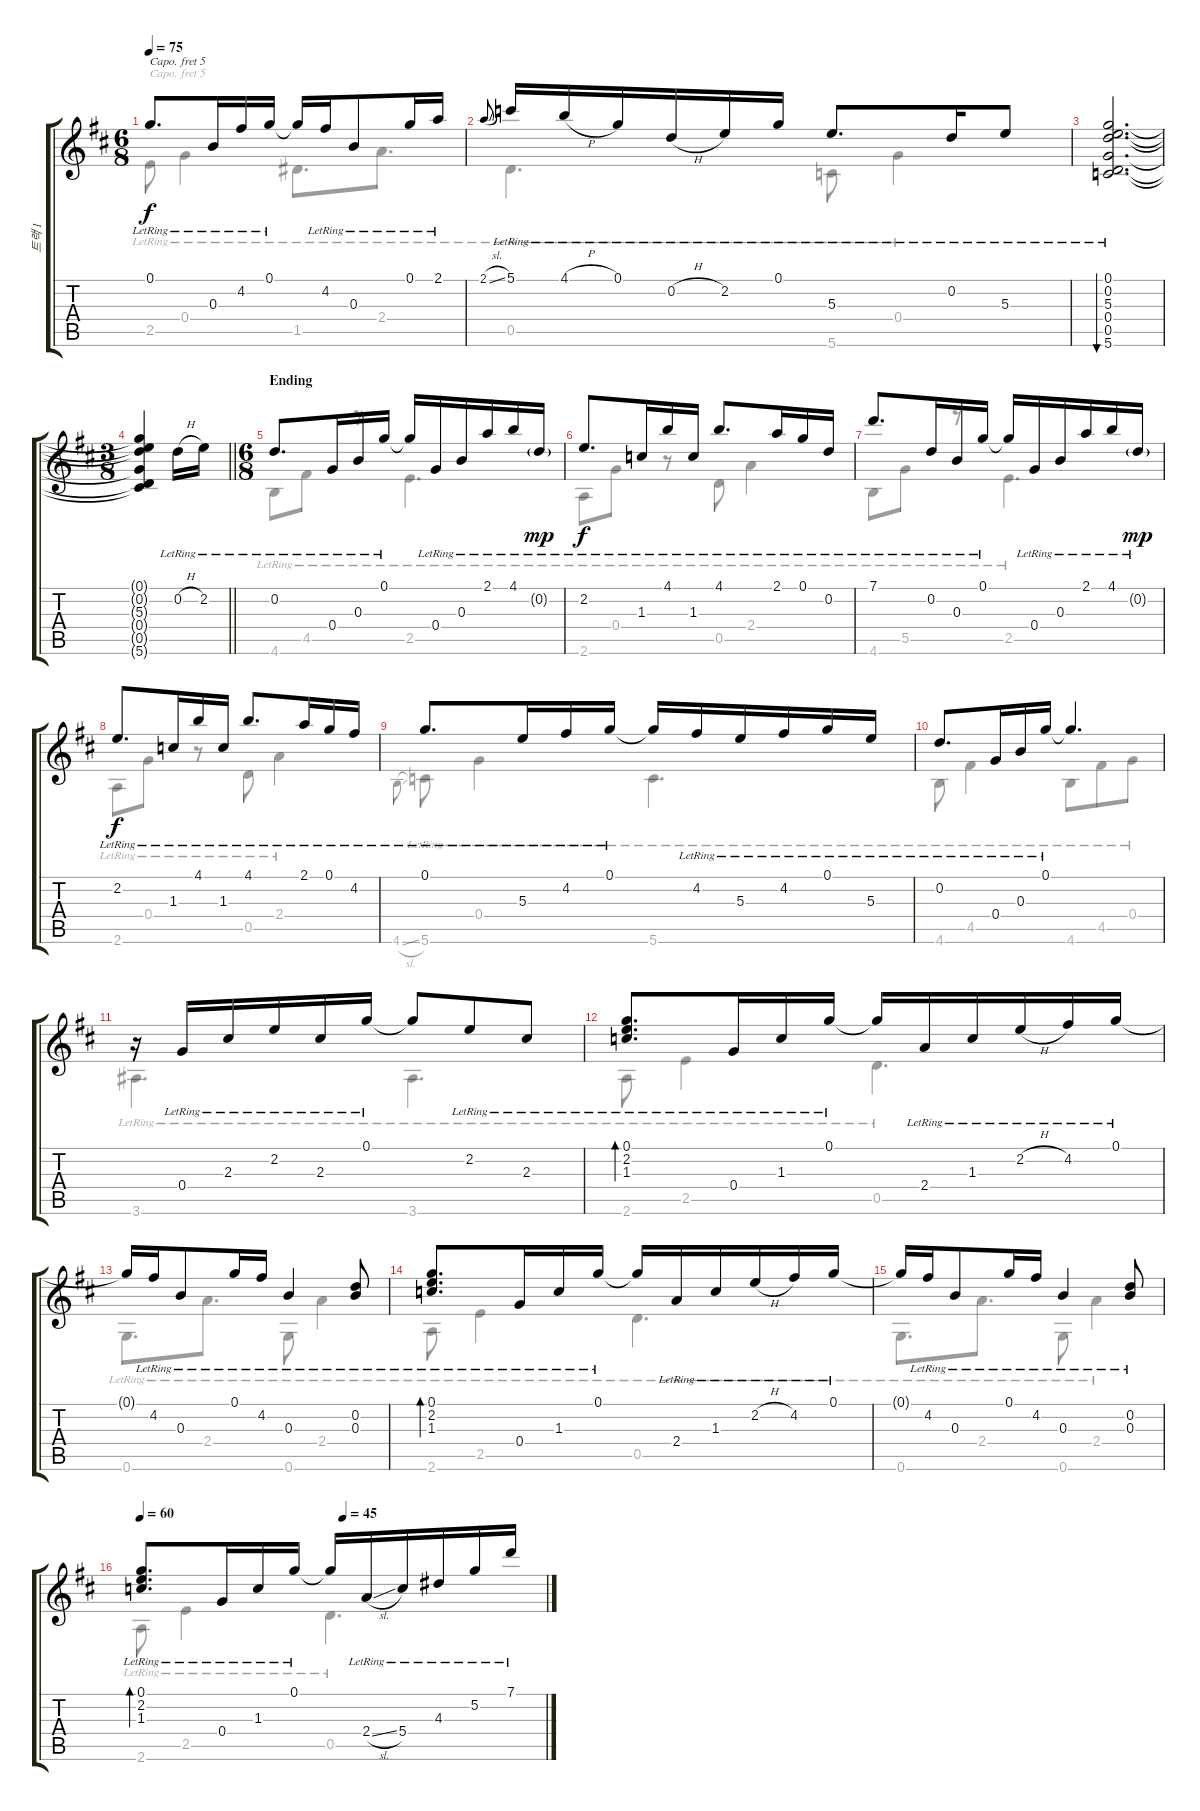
\track ("트랙 1" "트랙 1") {instrument acousticguitarsteel}
\staff {score tabs}
\capo 5
\tuning (D4 A3 Gb3 D3 A2 D2) {hide}
\voice
\ts (6 8)
\tempo 75
\clef g2
\ks d
0.1{lr}.8{d dy f} 0.3{lr}.16 4.2{lr}.16 0.1{lr}.16 0.1{t}.16 4.2{lr}.16 0.3{lr}.8 0.1{lr}.16 2.1{lr}.16 |
2.1{sl}.8{gr onbeat} 5.1{lr}.16 4.1{h lr}.16 0.1{lr}.16 0.2{h lr}.16 2.2{lr}.16 0.1{lr}.16 5.3{lr}.8{d} 0.2{lr}.16 5.3{lr}.8 |
(0.1{lr} 0.2{lr} 5.3{lr} 0.4{lr} 0.5{lr} 5.6{lr}).2{d bu 240} |
\ts (3 8)
\barLineRight lightlight
(0.1{t} 0.2{t} 5.3{t} 0.4{t} 0.5{t} 5.6{t}).4 0.2{h lr}.16 2.2{lr}.16 |
\ts (6 8)
\section ("" "Ending")
0.2{lr}.8{d} 0.4{lr}.16 0.3{lr}.16 0.1{lr}.16 0.1{t}.16 0.4{lr}.16 0.3{lr}.16 2.1{lr}.16 4.1{lr}.16 0.2{g lr}.16{dy mp} |
2.2{lr}.8{d dy f} 1.3{lr}.16 4.1{lr}.16 1.3{lr}.16 4.1{lr}.8{d} 2.1{lr}.16 0.1{lr}.16 0.2{lr}.16 |
7.1{lr}.8{d} 0.2{lr}.16 0.3{lr}.16 0.1{lr}.16 0.1{t}.16 0.4{lr}.16 0.3{lr}.16 2.1{lr}.16 4.1{lr}.16 0.2{g lr}.16{dy mp} |
2.2{lr}.8{d dy f} 1.3{lr}.16 4.1{lr}.16 1.3{lr}.16 4.1{lr}.8{d} 2.1{lr}.16 0.1{lr}.16 4.2{lr}.16 |
0.1{lr}.8{d} 5.3{lr}.16 4.2{lr}.16 0.1{lr}.16 0.1{t}.16 4.2{lr}.16 5.3{lr}.16 4.2{lr}.16 0.1{lr}.16 5.3{lr}.16 |
0.2{lr}.8{d} 0.4{lr}.16 0.3{lr}.16 0.1{lr}.16 0.1{t}.4{d} |
r.16 0.4{lr}.16 2.3{lr}.16 2.2{lr}.16 2.3{lr}.16 0.1{lr}.16 0.1{t}.8 2.2{lr}.8 2.3{lr}.8 |
(0.1{lr} 2.2{lr} 1.3{lr}).8{d bd 240} 0.4{lr}.16 1.3{lr}.16 0.1{lr}.16 0.1{t}.16 2.4{lr}.16 1.3{lr}.16 2.2{h lr}.16 4.2{lr}.16 0.1{lr}.16 |
0.1{t}.16 4.2{lr}.16 0.3{lr}.8 0.1{lr}.16 4.2{lr}.16 0.3{lr}.4 (0.2{lr} 0.3{lr}).8 |
(0.1{lr} 2.2{lr} 1.3{lr}).8{d bd 240} 0.4{lr}.16 1.3{lr}.16 0.1{lr}.16 0.1{t}.16 2.4{lr}.16 1.3{lr}.16 2.2{h lr}.16 4.2{lr}.16 0.1{lr}.16 |
0.1{t}.16 4.2{lr}.16 0.3{lr}.8 0.1{lr}.16 4.2{lr}.16 0.3{lr}.4 (0.2{lr} 0.3{lr}).8 |
\tempo 60
\tempo (45 0.5)
(0.1{lr} 2.2{lr} 1.3{lr}).8{d bd 240} 0.4{lr}.16 1.3{lr}.16 0.1{lr}.16 0.1{t}.16 2.4{sl lr}.16 5.4{lr}.16 4.3{lr}.16 5.2{lr}.16 7.1{lr}.16
\voice
\clef g2
\ottava regular
\simile none
\ks d
2.5{lr}.8{dy f} 0.4{lr}.4 1.5{lr}.8{d} 2.4{lr}.8{d} |
0.5{lr}.4{d} 5.6{lr}.8 0.4{lr}.4 |
|
\barLineRight lightlight
|
4.6{lr}.8 4.5{lr}.8 r.8 2.5{lr}.4{d} |
2.6{lr}.8 0.4{lr}.8 r.8 0.5{lr}.8 2.4{lr}.4 |
4.6{lr}.8 5.5{lr}.8 r.8 2.5{lr}.4{d} |
2.6{lr}.8 0.4{lr}.8 r.8 0.5{lr}.8 2.4{lr}.4 |
4.6{sl}.8{gr onbeat} 5.6{lr}.8 0.4{lr}.4 5.6{lr}.4{d} |
4.6{lr}.8 4.5{lr}.4 4.6{lr}.8 4.5{lr}.8 0.4{lr}.8 |
3.6{lr}.4{d} 3.6{lr}.4{d} |
2.6{lr}.8 2.5{lr}.4 0.5{lr}.4{d} |
0.6{lr}.8{d} 2.4{lr}.8{d} 0.6{lr}.8 2.4{lr}.4 |
2.6{lr}.8 2.5{lr}.4 0.5{lr}.4{d} |
0.6{lr}.8{d} 2.4{lr}.8{d} 0.6{lr}.8 2.4{lr}.4 |
2.6{lr}.8 2.5{lr}.4 0.5{lr}.4{d}
